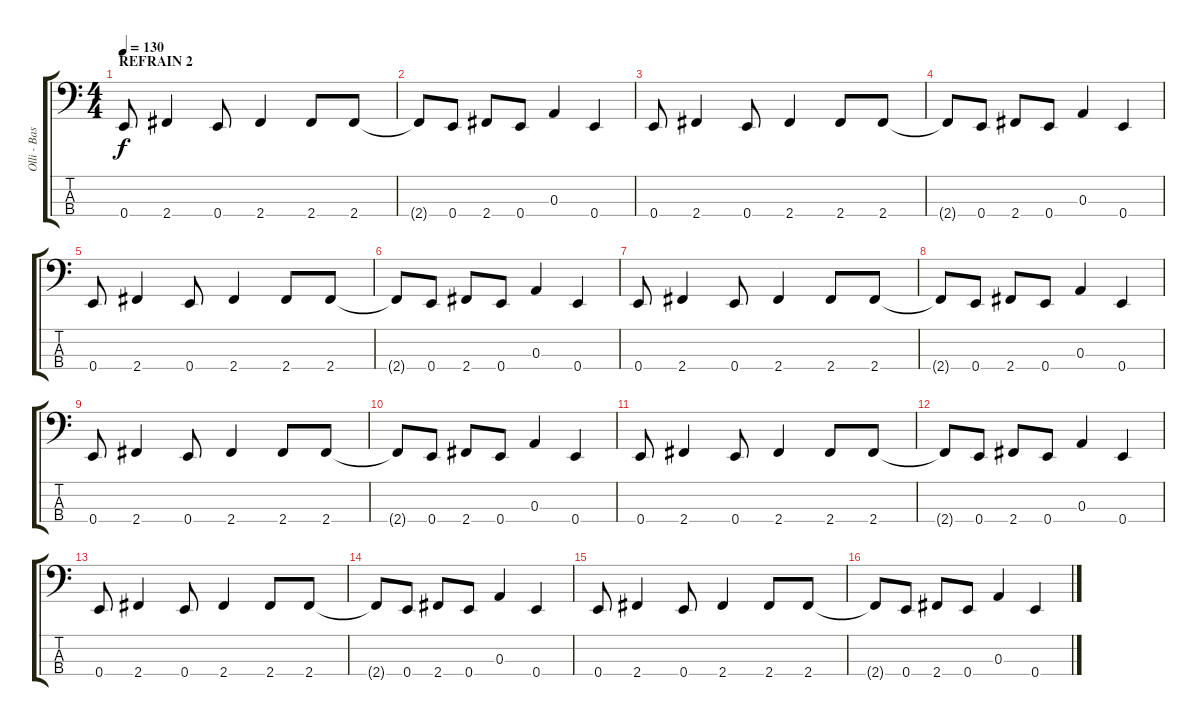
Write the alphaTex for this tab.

\track ("Olli - Bass" "Olli - Bas") {instrument electricbasspick}
\staff {score tabs}
\tuning (G2 D2 A1 E1) {hide}
\ts (4 4)
\section ("" "REFRAIN 2")
\tempo 130
\clef f4
\ks c
0.4.8{dy f} 2.4.4 0.4.8 2.4.4 2.4.8 2.4.8 |
2.4{t}.8 0.4.8 2.4.8 0.4.8 0.3.4 0.4.4 |
0.4.8 2.4.4 0.4.8 2.4.4 2.4.8 2.4.8 |
2.4{t}.8 0.4.8 2.4.8 0.4.8 0.3.4 0.4.4 |
0.4.8 2.4.4 0.4.8 2.4.4 2.4.8 2.4.8 |
2.4{t}.8 0.4.8 2.4.8 0.4.8 0.3.4 0.4.4 |
0.4.8 2.4.4 0.4.8 2.4.4 2.4.8 2.4.8 |
2.4{t}.8 0.4.8 2.4.8 0.4.8 0.3.4 0.4.4 |
0.4.8 2.4.4 0.4.8 2.4.4 2.4.8 2.4.8 |
2.4{t}.8 0.4.8 2.4.8 0.4.8 0.3.4 0.4.4 |
0.4.8 2.4.4 0.4.8 2.4.4 2.4.8 2.4.8 |
2.4{t}.8 0.4.8 2.4.8 0.4.8 0.3.4 0.4.4 |
0.4.8 2.4.4 0.4.8 2.4.4 2.4.8 2.4.8 |
2.4{t}.8 0.4.8 2.4.8 0.4.8 0.3.4 0.4.4 |
0.4.8 2.4.4 0.4.8 2.4.4 2.4.8 2.4.8 |
2.4{t}.8 0.4.8 2.4.8 0.4.8 0.3.4 0.4.4
